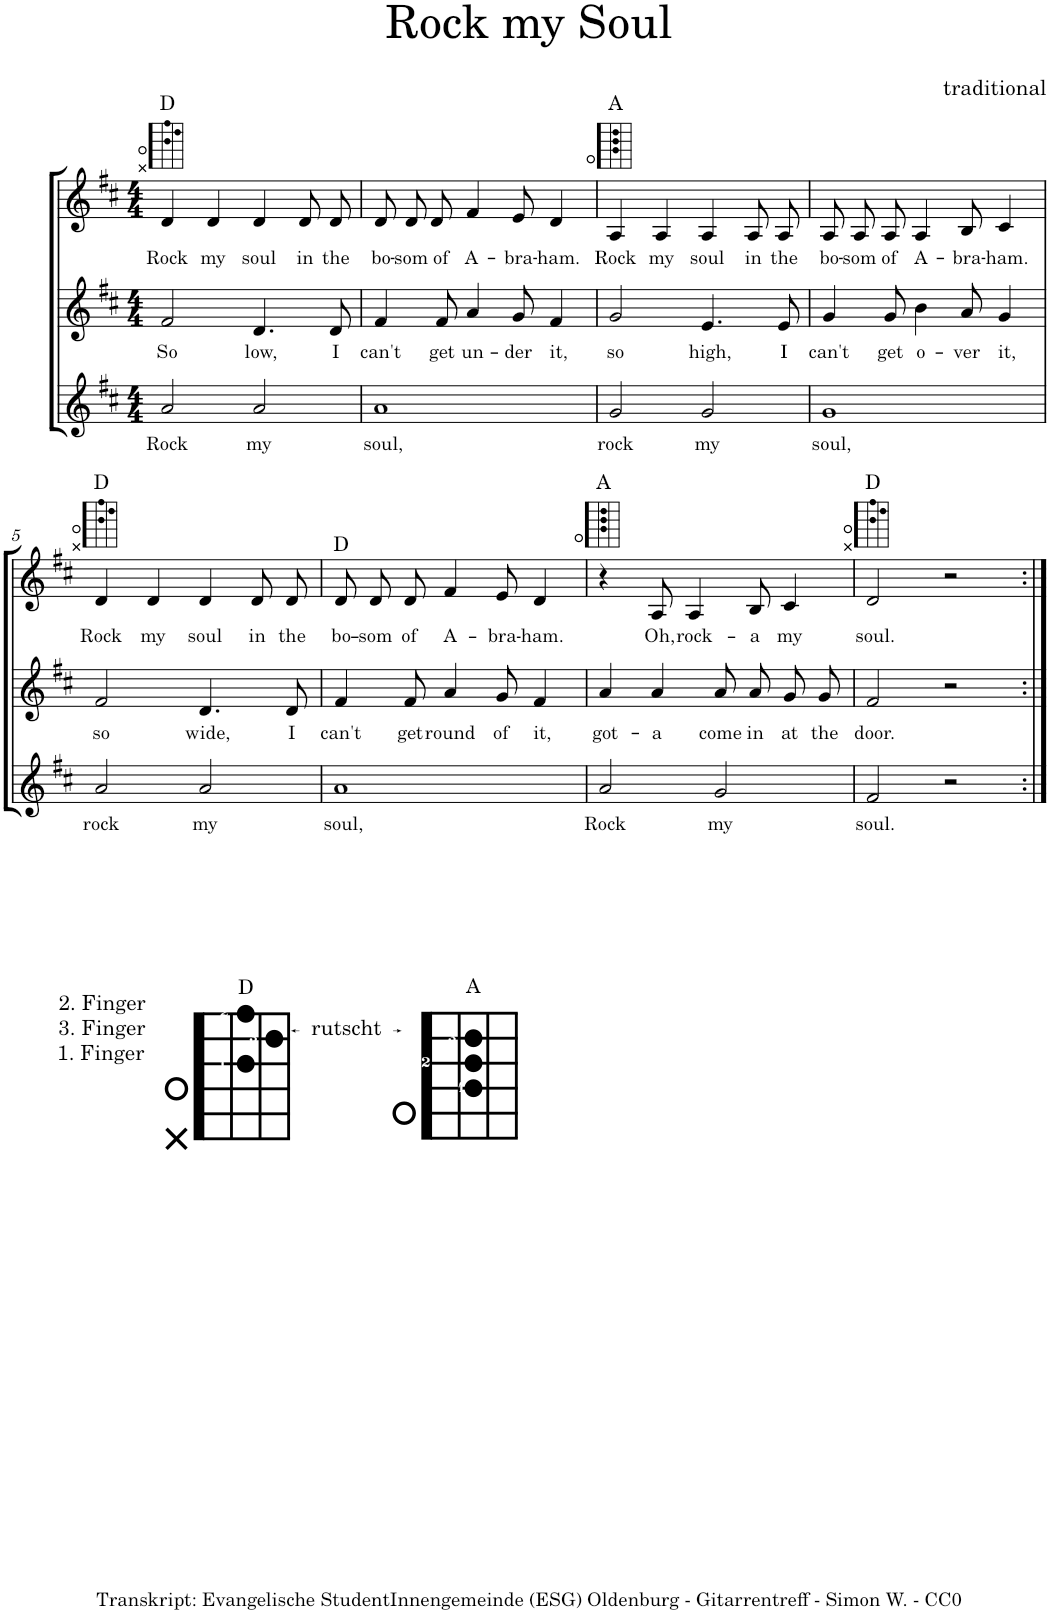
**kern	**text	**harte	**kern	**text	**kern	**text	**harte
*part3	*part3	*part3	*part2	*part2	*part1	*part1	*part1
*staff3	*staff3	*	*staff2	*staff2	*staff1	*staff1	*
*I"Stimme 3	*	*	*I"Stimme 2	*	*I"Stimme 1	*	*
*clefG2	*	*	*clefG2	*	*clefG2	*	*
*k[f#c#]	*	*	*k[f#c#]	*	*k[f#c#]	*	*
*M4/4	*	*	*M4/4	*	*M4/4	*	*
=1	=1	=1	=1	=1	=1	=1	=1
!	!LO:LY:b	!	!	!LO:LY:b	!	!LO:LY:b	!
2a/	Rock	.	2f#/	So	4d/	Rock	D:maj
!	!	!	!	!	!	!LO:LY:b	!
.	.	.	.	.	4d/	my	.
!	!LO:LY:b	!	!	!LO:LY:b	!	!LO:LY:b	!
2a/	my	.	4.d/	low,	4d/	soul	.
!	!	!	!	!	!	!LO:LY:b	!
.	.	.	.	.	8d/L	in	.
!	!	!	!	!LO:LY:b	!	!LO:LY:b	!
.	.	.	8d/	I	8d/J	the	.
=2	=2	=2	=2	=2	=2	=2	=2
!	!LO:LY:b	!	!	!LO:LY:b	!	!LO:LY:b	!
1a	soul,	.	4f#/	can't	8d/L	bo-	D:maj
!	!	!	!	!	!	!LO:LY:b	!
.	.	.	.	.	8d/J	-som	.
!	!	!	!	!LO:LY:b	!	!LO:LY:b	!
.	.	.	8f#/	get	8f#/	of	.
!	!	!	!	!LO:LY:b	!	!LO:LY:b	!
.	.	.	4a/	un-	4f#/	A-	.
!	!	!	!	!LO:LY:b	!	!LO:LY:b	!
.	.	.	8g/	-der	8e/	-bra-	.
!	!	!	!	!LO:LY:b	!	!LO:LY:b	!
.	.	.	4f#/	it,	4d/	-ham.	.
=3	=3	=3	=3	=3	=3	=3	=3
!	!LO:LY:b	!	!	!LO:LY:b	!	!LO:LY:b	!
2g/	rock	.	2g/	so	4A/	Rock	A:maj
!	!	!	!	!	!	!LO:LY:b	!
.	.	.	.	.	4A/	my	.
!	!LO:LY:b	!	!	!LO:LY:b	!	!LO:LY:b	!
2g/	my	.	4.e/	high,	4A/	soul	.
!	!	!	!	!	!	!LO:LY:b	!
.	.	.	.	.	8A/L	in	.
!	!	!	!	!LO:LY:b	!	!LO:LY:b	!
.	.	.	8e/	I	8A/J	the	.
=4	=4	=4	=4	=4	=4	=4	=4
!	!LO:LY:b	!	!	!LO:LY:b	!	!LO:LY:b	!
1g	soul,	.	4g/	can't	8A/L	bo-	A:maj
!	!	!	!	!	!	!LO:LY:b	!
.	.	.	.	.	8A/J	-som	.
!	!	!	!	!LO:LY:b	!	!LO:LY:b	!
.	.	.	8g/	get	8A/	of	.
!	!	!	!	!LO:LY:b	!	!LO:LY:b	!
.	.	.	4b\	o-	4A/	A-	.
!	!	!	!	!LO:LY:b	!	!LO:LY:b	!
.	.	.	8a/	-ver	8B/	-bra-	.
!	!	!	!	!LO:LY:b	!	!LO:LY:b	!
.	.	.	4g/	it,	4c#/	-ham.	.
!!LO:LB:g=z
=5	=5	=5	=5	=5	=5	=5	=5
!LO:TX:b:t=2. Finger	!	!	!	!	!	!	!
!LO:TX:b:t=3. Finger	!	!	!	!	!	!	!
!LO:TX:b:t=rutscht	!	!	!	!	!	!	!
!LO:TX:b:t=1. Finger	!	!	!	!	!	!	!
!	!LO:LY:b	!	!	!LO:LY:b	!	!LO:LY:b	!
2a/	rock	.	2f#/	so	4d/	Rock	D:maj
!	!	!	!	!	!	!LO:LY:b	!
.	.	.	.	.	4d/	my	.
!	!LO:LY:b	!	!	!LO:LY:b	!	!LO:LY:b	!
2a/	my	.	4.d/	wide,	4d/	soul	.
!	!	!	!	!	!	!LO:LY:b	!
.	.	.	.	.	8d/L	in	.
!	!	!	!	!LO:LY:b	!	!LO:LY:b	!
.	.	.	8d/	I	8d/J	the	.
=6	=6	=6	=6	=6	=6	=6	=6
!	!LO:LY:b	!	!	!LO:LY:b	!	!LO:LY:b	!
1a	soul,	.	4f#/	can't	8d/L	bo-	D:maj
!	!	!	!	!	!	!LO:LY:b	!
.	.	.	.	.	8d/J	-som	.
!	!	!	!	!LO:LY:b	!	!LO:LY:b	!
.	.	.	8f#/	get	8d/	of	.
!	!	!	!	!LO:LY:b	!	!LO:LY:b	!
.	.	.	4a/	round	4f#/	A-	.
!	!	!	!	!LO:LY:b	!	!LO:LY:b	!
.	.	.	8g/	of	8e/	-bra-	.
!	!	!	!	!LO:LY:b	!	!LO:LY:b	!
.	.	.	4f#/	it,	4d/	-ham.	.
=7	=7	=7	=7	=7	=7	=7	=7
!	!LO:LY:b	!	!	!LO:LY:b	!	!	!
2a/	Rock	.	4a/	got-	4r	.	A:maj
!	!	!	!	!LO:LY:b	!	!LO:LY:b	!
.	.	.	4a/	-a	8A/	Oh,	.
!	!	!	!	!	!	!LO:LY:b	!
.	.	.	.	.	4A/	rock-	.
!	!LO:LY:b	!	!	!LO:LY:b	!	!	!
2g/	my	.	8a/L	come	.	.	.
!	!	!	!	!LO:LY:b	!	!LO:LY:b	!
.	.	.	8a/J	in	8B/	-a	.
!	!	!	!	!LO:LY:b	!	!LO:LY:b	!
.	.	.	8g/L	at	4c#/	my	.
!	!	!	!	!LO:LY:b	!	!	!
.	.	.	8g/J	the	.	.	.
=8	=8	=8	=8	=8	=8	=8	=8
!	!LO:LY:b	!	!	!LO:LY:b	!	!LO:LY:b	!
2f#/	soul.	D:maj	2f#/	door.	2d/	soul.	D:maj
2r	.	A:maj	2r	.	2r	.	.
=:|!	=:|!	=:|!	=:|!	=:|!	=:|!	=:|!	=:|!
*-	*-	*-	*-	*-	*-	*-	*-
